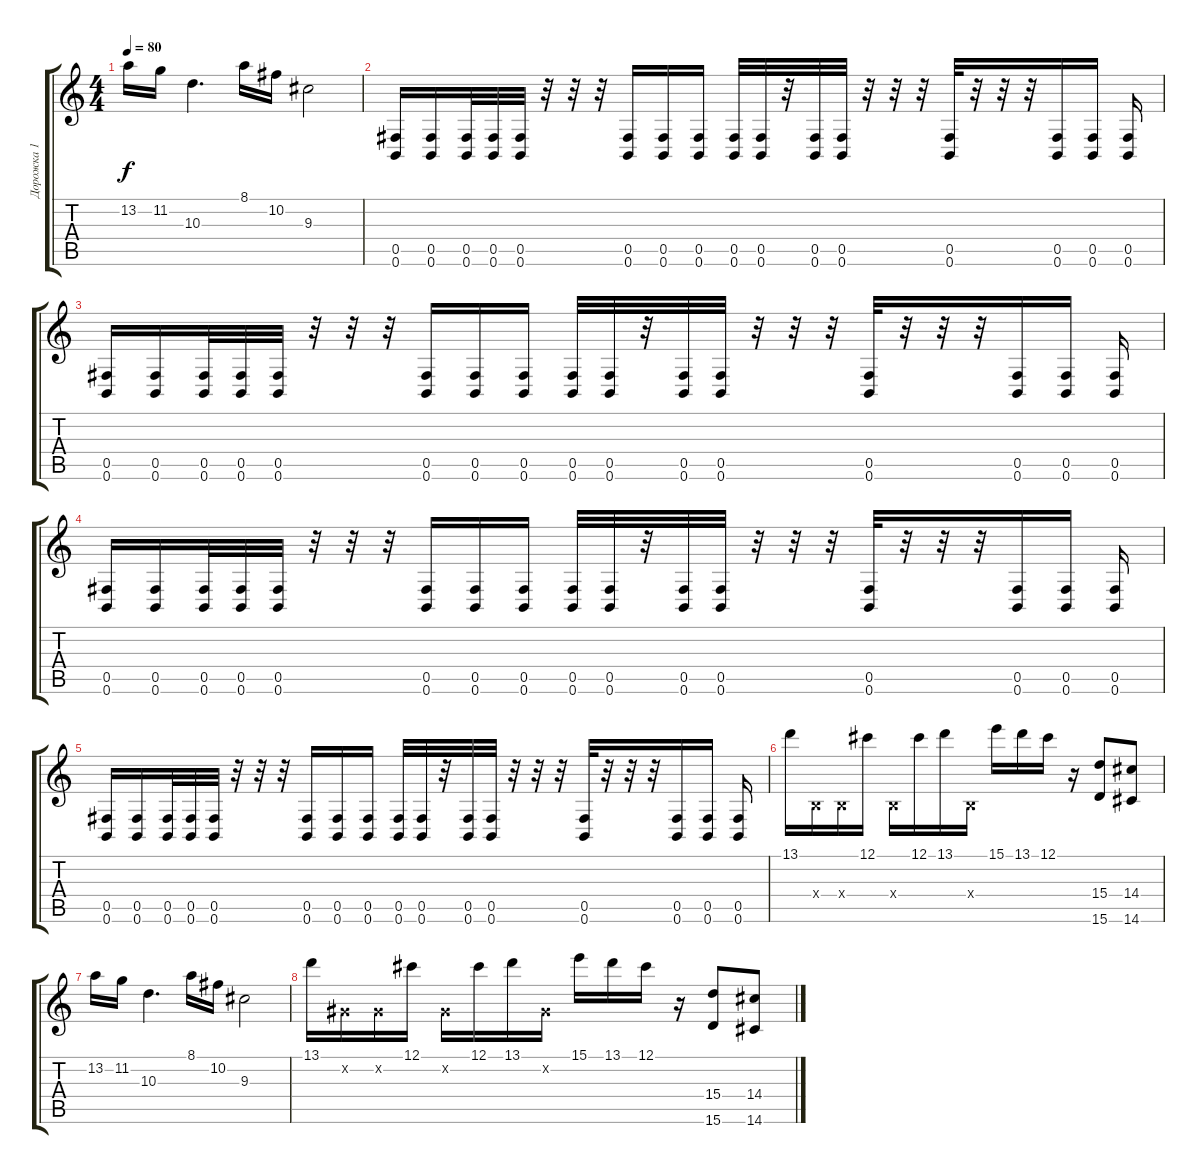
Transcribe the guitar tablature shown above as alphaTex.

\track ("Дорожка 1" "Дорожка 1") {instrument distortionguitar}
\staff {score tabs}
\tuning (Db4 Ab3 E3 B2 Gb2 B1) {hide}
\ts (4 4)
\tempo 80
\clef g2
\ks c
13.2.16{dy f} 11.2.16 10.3.4{d} 8.1.16 10.2.16 9.3.2 |
(0.5 0.6).16 (0.5 0.6).16 (0.5 0.6).32 (0.5 0.6).32 (0.5 0.6).32 r.32 r.32 r.32 (0.5 0.6).16 (0.5 0.6).16 (0.5 0.6).16 (0.5 0.6).32 (0.5 0.6).32 r.32 (0.5 0.6).32 (0.5 0.6).32 r.32 r.32 r.32 (0.5 0.6).32 r.32 r.32 r.32 (0.5 0.6).16 (0.5 0.6).16 (0.5 0.6).16 |
(0.5 0.6).16 (0.5 0.6).16 (0.5 0.6).32 (0.5 0.6).32 (0.5 0.6).32 r.32 r.32 r.32 (0.5 0.6).16 (0.5 0.6).16 (0.5 0.6).16 (0.5 0.6).32 (0.5 0.6).32 r.32 (0.5 0.6).32 (0.5 0.6).32 r.32 r.32 r.32 (0.5 0.6).32 r.32 r.32 r.32 (0.5 0.6).16 (0.5 0.6).16 (0.5 0.6).16 |
(0.5 0.6).16 (0.5 0.6).16 (0.5 0.6).32 (0.5 0.6).32 (0.5 0.6).32 r.32 r.32 r.32 (0.5 0.6).16 (0.5 0.6).16 (0.5 0.6).16 (0.5 0.6).32 (0.5 0.6).32 r.32 (0.5 0.6).32 (0.5 0.6).32 r.32 r.32 r.32 (0.5 0.6).32 r.32 r.32 r.32 (0.5 0.6).16 (0.5 0.6).16 (0.5 0.6).16 |
(0.5 0.6).16 (0.5 0.6).16 (0.5 0.6).32 (0.5 0.6).32 (0.5 0.6).32 r.32 r.32 r.32 (0.5 0.6).16 (0.5 0.6).16 (0.5 0.6).16 (0.5 0.6).32 (0.5 0.6).32 r.32 (0.5 0.6).32 (0.5 0.6).32 r.32 r.32 r.32 (0.5 0.6).32 r.32 r.32 r.32 (0.5 0.6).16 (0.5 0.6).16 (0.5 0.6).16 |
13.1.16 0.4{x}.16 0.4{x}.16 12.1.16 0.4{x}.16 12.1.16 13.1.16 0.4{x}.16 15.1.16 13.1.16 12.1.16 r.16 (15.4 15.6).8 (14.4 14.6).8 |
13.2.16 11.2.16 10.3.4{d} 8.1.16 10.2.16 9.3.2 |
13.1.16 0.2{x}.16 0.2{x}.16 12.1.16 0.2{x}.16 12.1.16 13.1.16 0.2{x}.16 15.1.16 13.1.16 12.1.16 r.16 (15.4 15.6).8 (14.4 14.6).8
